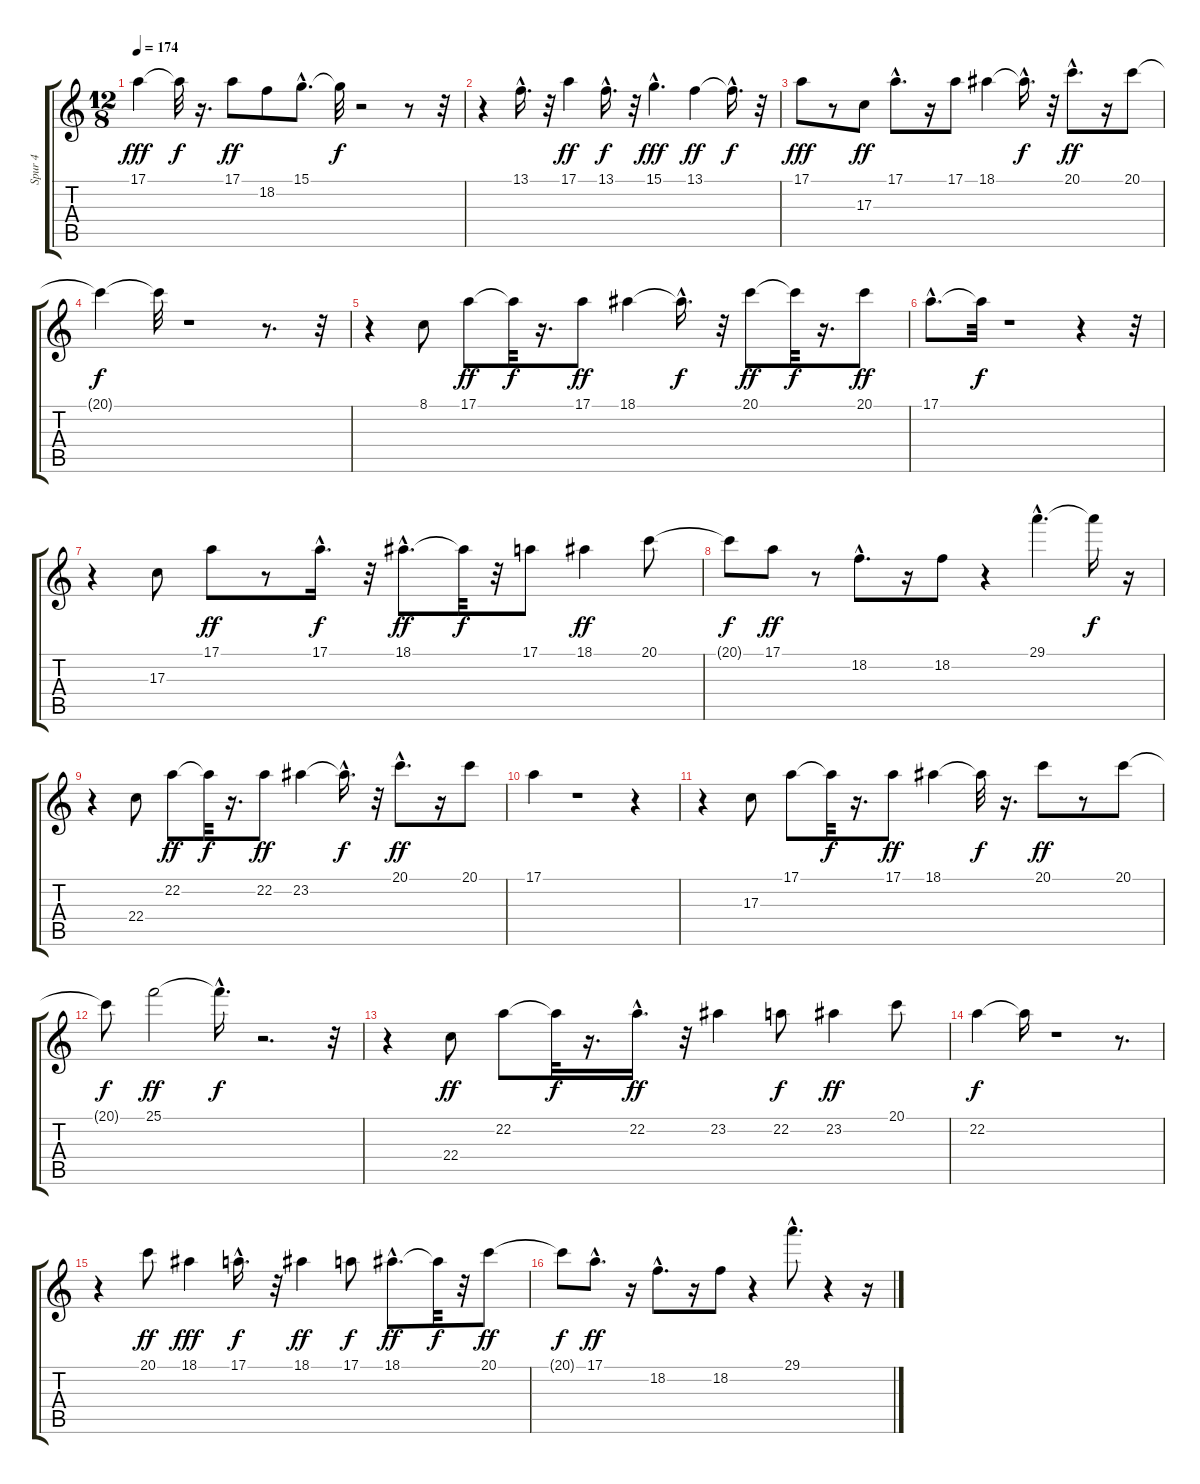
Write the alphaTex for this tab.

\track ("Spur 4" "Spur 4") {instrument lead3calliope}
\staff {score tabs}
\tuning (E4 B3 G3 D3 A2 E2) {hide}
\ts (12 8)
\tempo 174
\clef g2
\ks c
17.1.4{dy fff} 17.1{t}.32{dy f} r.16{d} 17.1.8{dy ff} 18.2.8 15.1{hac}.8{d} 15.1{t}.32{dy f} r.2 r.8 r.32 |
r.4 13.1{hac}.16{d} r.32 17.1.4{dy ff} 13.1{hac}.16{d dy f} r.32 15.1{hac}.4{d dy fff} 13.1.4{dy ff} 13.1{hac t}.16{d dy f} r.32 |
17.1.8{dy fff} r.8 17.3.8{dy ff} 17.1{hac}.8{d} r.16 17.1.8 18.1.4 18.1{hac t}.16{d dy f} r.32 20.1{hac}.8{d dy ff} r.16 20.1.8 |
20.1{t}.4{dy f} 20.1{t}.32 r.1 r.8{d} r.32 |
r.4 8.1.8 17.1.8{dy ff} 17.1{t}.32{dy f} r.16{d} 17.1.8{dy ff} 18.1.4 18.1{hac t}.16{d dy f} r.32 20.1.8{dy ff} 20.1{t}.32{dy f} r.16{d} 20.1.8{dy ff} |
17.1{hac}.8{d} 17.1{t}.32{dy f} r.1 r.4 r.32 |
r.4 17.3.8 17.1.8{dy ff} r.8 17.1{hac}.16{d dy f} r.32 18.1{hac}.8{d dy ff} 18.1{t}.32{dy f} r.32 17.1.8 18.1.4{dy ff} 20.1.8 |
20.1{t}.8{dy f} 17.1.8{dy ff} r.8 18.2{hac}.8{d} r.16 18.2.8 r.4 29.1{hac}.4{d} 29.1{t}.16{dy f} r.16 |
r.4 22.4.8 22.2.8{dy ff} 22.2{t}.32{dy f} r.16{d} 22.2.8{dy ff} 23.2.4 23.2{hac t}.16{d dy f} r.32 20.1{hac}.8{d dy ff} r.16 20.1.8 |
17.1.4 r.1 r.4 |
r.4 17.3.8 17.1.8 17.1{t}.32{dy f} r.16{d} 17.1.8{dy ff} 18.1.4 18.1{t}.32{dy f} r.16{d} 20.1.8{dy ff} r.8 20.1.8 |
20.1{t}.8{dy f} 25.1.2{dy ff} 25.1{hac t}.16{d dy f} r.2{d} r.32 |
r.4 22.4.8{dy ff} 22.2.8 22.2{t}.32{dy f} r.16{d} 22.2{hac}.16{d dy ff} r.32 23.2.4 22.2.8{dy f} 23.2.4{dy ff} 20.1.8 |
22.2.4{dy f} 22.2{t}.16 r.1 r.8{d} |
r.4 20.1.8{dy ff} 18.1.4{dy fff} 17.1{hac}.16{d dy f} r.32 18.1.4{dy ff} 17.1.8{dy f} 18.1{hac}.8{d dy ff} 18.1{t}.32{dy f} r.32 20.1.8{dy ff} |
20.1{t}.8{dy f} 17.1{hac}.8{d dy ff} r.16 18.2{hac}.8{d} r.16 18.2.8 r.4 29.1{hac}.8{d} r.4 r.16
